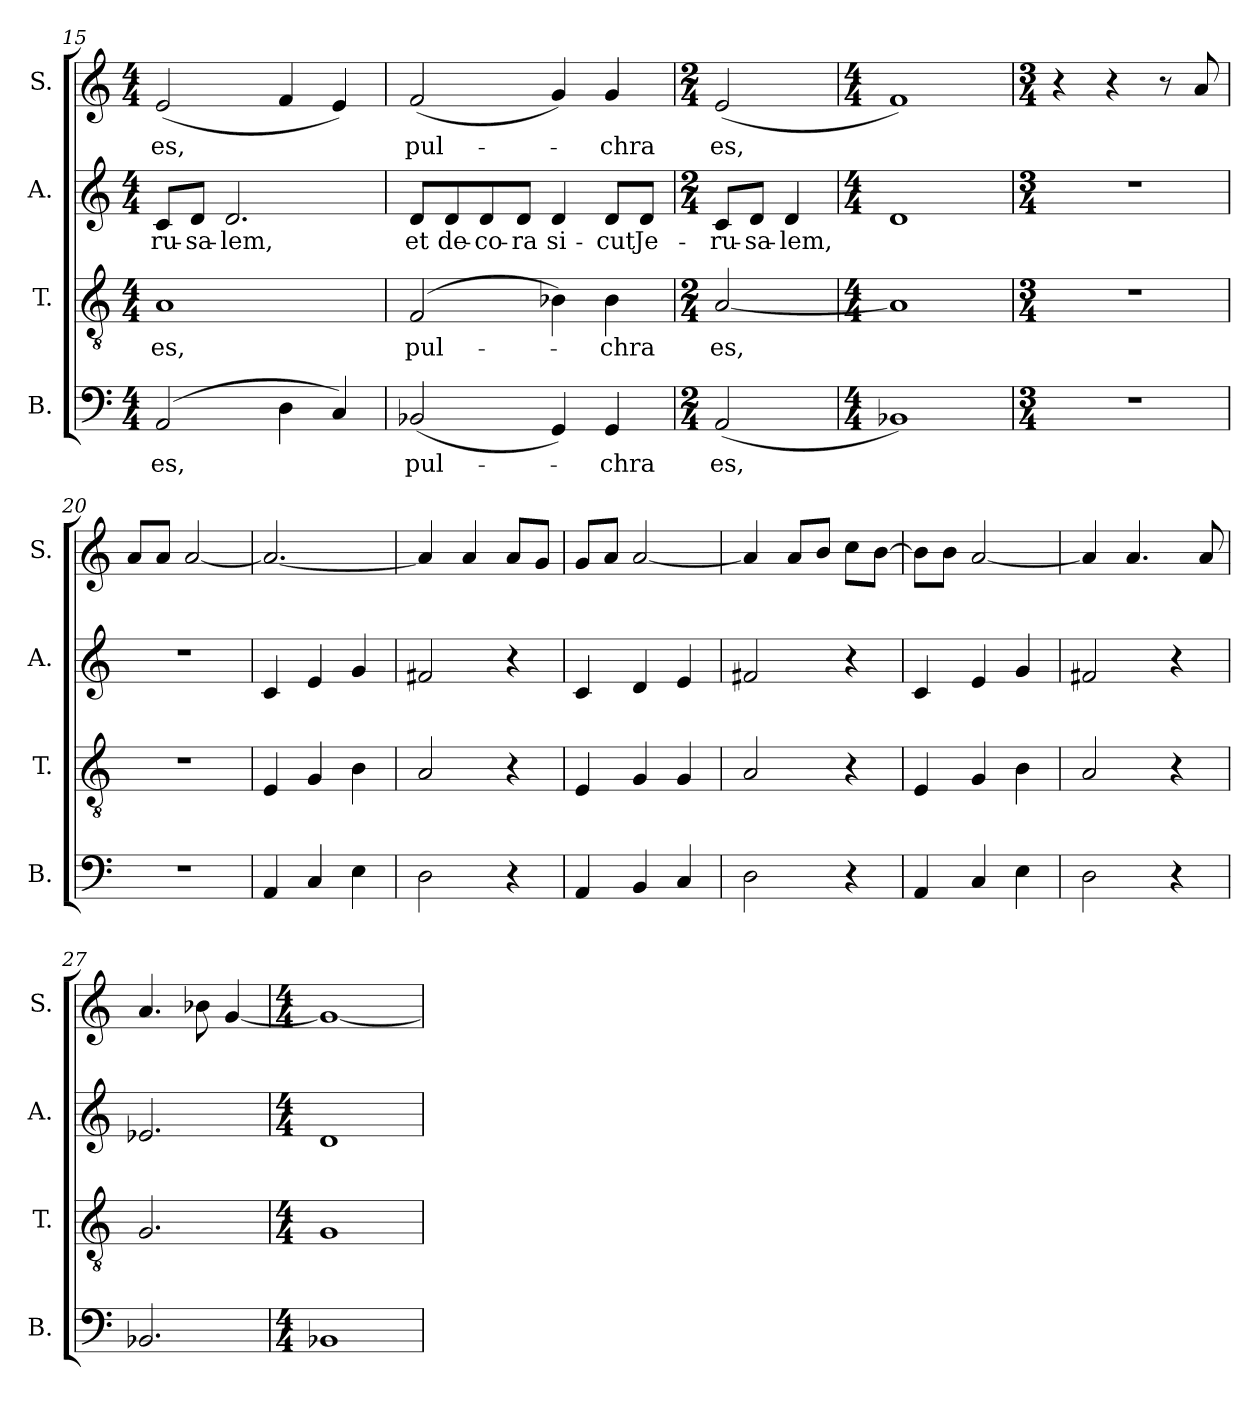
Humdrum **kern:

**kern	**text	**kern	**text	**kern	**text	**kern	**text
*part4	*part4	*part3	*part3	*part2	*part2	*part1	*part1
*staff4	*staff4	*staff3	*staff3	*staff2	*staff2	*staff1	*staff1
*I"B.	*	*I"T.	*	*I"A.	*	*I"S.	*
*I'B.	*	*I'T.	*	*I'A.	*	*I'S.	*
*clefF4	*	*clefGv2	*	*clefG2	*	*clefG2	*
*k[]	*	*k[]	*	*k[]	*	*k[]	*
*M4/4	*	*M4/4	*	*M4/4	*	*M4/4	*
=15	=15	=15	=15	=15	=15	=15	=15
!	!LO:LY:b	!	!LO:LY:b	!	!LO:LY:b	!	!LO:LY:b
(>2AA/	es,	1A	es,	8c/L	-ru-	(<2e/	es,
!	!	!	!	!	!LO:LY:b	!	!
.	.	.	.	8d/J	-sa-	.	.
!	!	!	!	!	!LO:LY:b	!	!
.	.	.	.	2.d/	-lem,	.	.
4D\	.	.	.	.	.	4f/	.
4C/)	.	.	.	.	.	4e/)	.
=16	=16	=16	=16	=16	=16	=16	=16
!	!LO:LY:b	!	!LO:LY:b	!	!LO:LY:b	!	!LO:LY:b
(<2BB-X/	pul-	(>2F/	pul-	8d/L	et	(<2f/	pul-
!	!	!	!	!	!LO:LY:b	!	!
.	.	.	.	8d/	de-	.	.
!	!	!	!	!	!LO:LY:b	!	!
.	.	.	.	8d/	-co-	.	.
!	!	!	!	!	!LO:LY:b	!	!
.	.	.	.	8d/J	-ra	.	.
!	!	!	!	!	!LO:LY:b	!	!
4GG/)	.	4B-X\)	.	4d/	si-	4g/)	.
!	!LO:LY:b	!	!LO:LY:b	!	!LO:LY:b	!	!LO:LY:b
4GG/	-chra	4B-\	-chra	8d/L	-cut	4g/	-chra
!	!	!	!	!	!LO:LY:b	!	!
.	.	.	.	8d/J	Je-	.	.
!!LO:PB:g=z
=17	=17	=17	=17	=17	=17	=17	=17
*M2/4	*	*M2/4	*	*M2/4	*	*M2/4	*
!	!LO:LY:b	!	!LO:LY:b	!	!LO:LY:b	!	!LO:LY:b
(<2AA/	es,	[2A/	es,	8c/L	-ru-	(<2e/	es,
!	!	!	!	!	!LO:LY:b	!	!
.	.	.	.	8d/J	-sa-	.	.
!	!	!	!	!	!LO:LY:b	!	!
.	.	.	.	4d/	-lem,	.	.
=18	=18	=18	=18	=18	=18	=18	=18
*M4/4	*	*M4/4	*	*M4/4	*	*M4/4	*
1BB-X)	.	1A]	.	1d	.	1f)	.
=19	=19	=19	=19	=19	=19	=19	=19
*M3/4	*	*M3/4	*	*M3/4	*	*M3/4	*
2.r	.	2.r	.	2.r	.	4r	.
.	.	.	.	.	.	4r	.
.	.	.	.	.	.	8r	.
.	.	.	.	.	.	8a/	.
=20	=20	=20	=20	=20	=20	=20	=20
2.r	.	2.r	.	2.r	.	8a/L	.
.	.	.	.	.	.	8a/J	.
.	.	.	.	.	.	[2a/	.
=21	=21	=21	=21	=21	=21	=21	=21
4AA/	.	4E/	.	4c/	.	2.a/_	.
4C/	.	4G/	.	4e/	.	.	.
4E\	.	4B\	.	4g/	.	.	.
=22	=22	=22	=22	=22	=22	=22	=22
2D\	.	2A/	.	2f#X/	.	4a/]	.
.	.	.	.	.	.	4a/	.
4r	.	4r	.	4r	.	8a/L	.
.	.	.	.	.	.	8g/J	.
=23	=23	=23	=23	=23	=23	=23	=23
4AA/	.	4E/	.	4c/	.	8g/L	.
.	.	.	.	.	.	8a/J	.
4BB/	.	4G/	.	4d/	.	[2a/	.
4C/	.	4G/	.	4e/	.	.	.
=24	=24	=24	=24	=24	=24	=24	=24
2D\	.	2A/	.	2f#X/	.	4a/]	.
.	.	.	.	.	.	8a/L	.
.	.	.	.	.	.	8b/J	.
4r	.	4r	.	4r	.	8cc\L	.
.	.	.	.	.	.	[8b\J	.
=25	=25	=25	=25	=25	=25	=25	=25
4AA/	.	4E/	.	4c/	.	8b\L]	.
.	.	.	.	.	.	8b\J	.
4C/	.	4G/	.	4e/	.	[2a/	.
4E\	.	4B\	.	4g/	.	.	.
=26	=26	=26	=26	=26	=26	=26	=26
2D\	.	2A/	.	2f#X/	.	4a/]	.
.	.	.	.	.	.	4.a/	.
4r	.	4r	.	4r	.	.	.
.	.	.	.	.	.	8a/	.
!!LO:LB:g=z
=27	=27	=27	=27	=27	=27	=27	=27
2.BB-X/	.	2.G/	.	2.e-X/	.	4.a/	.
.	.	.	.	.	.	8b-X\	.
.	.	.	.	.	.	[4g/	.
=28	=28	=28	=28	=28	=28	=28	=28
*M4/4	*	*M4/4	*	*M4/4	*	*M4/4	*
1BB-X	.	1G	.	1d	.	1g_	.
=	=	=	=	=	=	=	=
*-	*-	*-	*-	*-	*-	*-	*-
